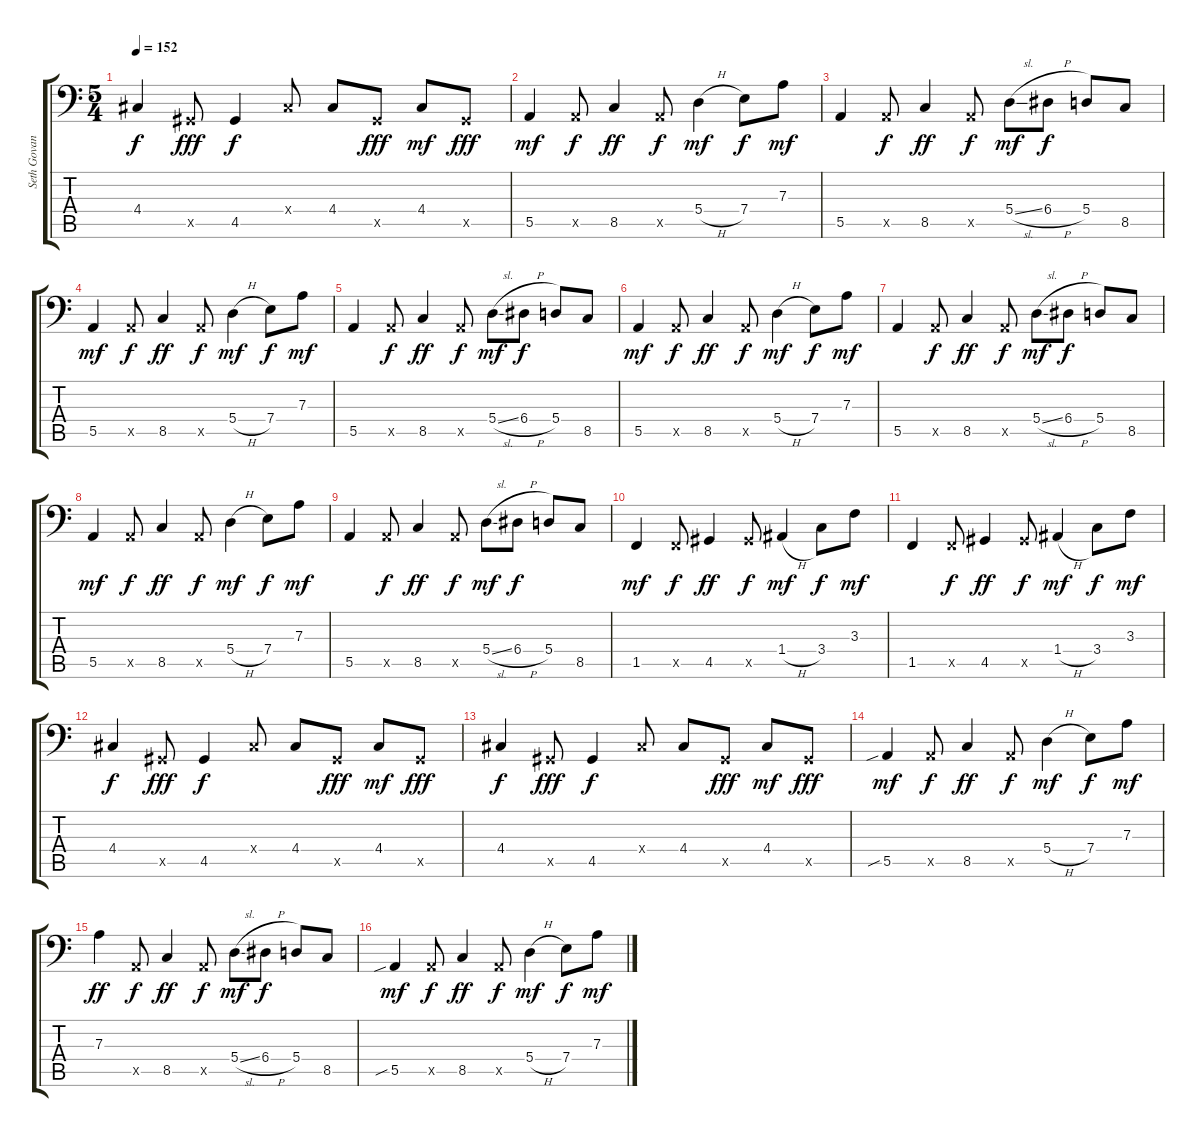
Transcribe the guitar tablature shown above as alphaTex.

\track ("Seth Govan" "Seth Govan") {instrument electricbassfinger}
\staff {score tabs}
\tuning (C3 G2 D2 A1 E1 B0) {hide}
\ts (5 4)
\tempo 152
\clef f4
\ks c
4.4.4{dy f} 4.5{x}.8{dy fff} 4.5.4{dy f} 4.4{x}.8 4.4.8 4.5{x}.8{dy fff} 4.4.8{dy mf} 4.5{x}.8{dy fff} |
5.5.4{dy mf} 5.5{x}.8{dy f} 8.5.4{dy ff} 5.5{x}.8{dy f} 5.4{h}.4{dy mf} 7.4.8{dy f} 7.3.8{dy mf} |
5.5.4 5.5{x}.8{dy f} 8.5.4{dy ff} 5.5{x}.8{dy f} 5.4{sl}.8{dy mf} 6.4{h}.8{dy f} 5.4.8 8.5.8 |
5.5.4{dy mf} 5.5{x}.8{dy f} 8.5.4{dy ff} 5.5{x}.8{dy f} 5.4{h}.4{dy mf} 7.4.8{dy f} 7.3.8{dy mf} |
5.5.4 5.5{x}.8{dy f} 8.5.4{dy ff} 5.5{x}.8{dy f} 5.4{sl}.8{dy mf} 6.4{h}.8{dy f} 5.4.8 8.5.8 |
5.5.4{dy mf} 5.5{x}.8{dy f} 8.5.4{dy ff} 5.5{x}.8{dy f} 5.4{h}.4{dy mf} 7.4.8{dy f} 7.3.8{dy mf} |
5.5.4 5.5{x}.8{dy f} 8.5.4{dy ff} 5.5{x}.8{dy f} 5.4{sl}.8{dy mf} 6.4{h}.8{dy f} 5.4.8 8.5.8 |
5.5.4{dy mf} 5.5{x}.8{dy f} 8.5.4{dy ff} 5.5{x}.8{dy f} 5.4{h}.4{dy mf} 7.4.8{dy f} 7.3.8{dy mf} |
5.5.4 5.5{x}.8{dy f} 8.5.4{dy ff} 5.5{x}.8{dy f} 5.4{sl}.8{dy mf} 6.4{h}.8{dy f} 5.4.8 8.5.8 |
1.5.4{dy mf} 1.5{x}.8{dy f} 4.5.4{dy ff} 4.5{x}.8{dy f} 1.4{h}.4{dy mf} 3.4.8{dy f} 3.3.8{dy mf} |
1.5.4 1.5{x}.8{dy f} 4.5.4{dy ff} 4.5{x}.8{dy f} 1.4{h}.4{dy mf} 3.4.8{dy f} 3.3.8{dy mf} |
4.4.4{dy f} 4.5{x}.8{dy fff} 4.5.4{dy f} 4.4{x}.8 4.4.8 4.5{x}.8{dy fff} 4.4.8{dy mf} 4.5{x}.8{dy fff} |
4.4.4{dy f} 4.5{x}.8{dy fff} 4.5.4{dy f} 4.4{x}.8 4.4.8 4.5{x}.8{dy fff} 4.4.8{dy mf} 4.5{x}.8{dy fff} |
5.5{sib}.4{dy mf} 5.5{x}.8{dy f} 8.5.4{dy ff} 5.5{x}.8{dy f} 5.4{h}.4{dy mf} 7.4.8{dy f} 7.3.8{dy mf} |
7.3.4{dy ff} 5.5{x}.8{dy f} 8.5.4{dy ff} 5.5{x}.8{dy f} 5.4{sl}.8{dy mf} 6.4{h}.8{dy f} 5.4.8 8.5.8 |
5.5{sib}.4{dy mf} 5.5{x}.8{dy f} 8.5.4{dy ff} 5.5{x}.8{dy f} 5.4{h}.4{dy mf} 7.4.8{dy f} 7.3.8{dy mf}
